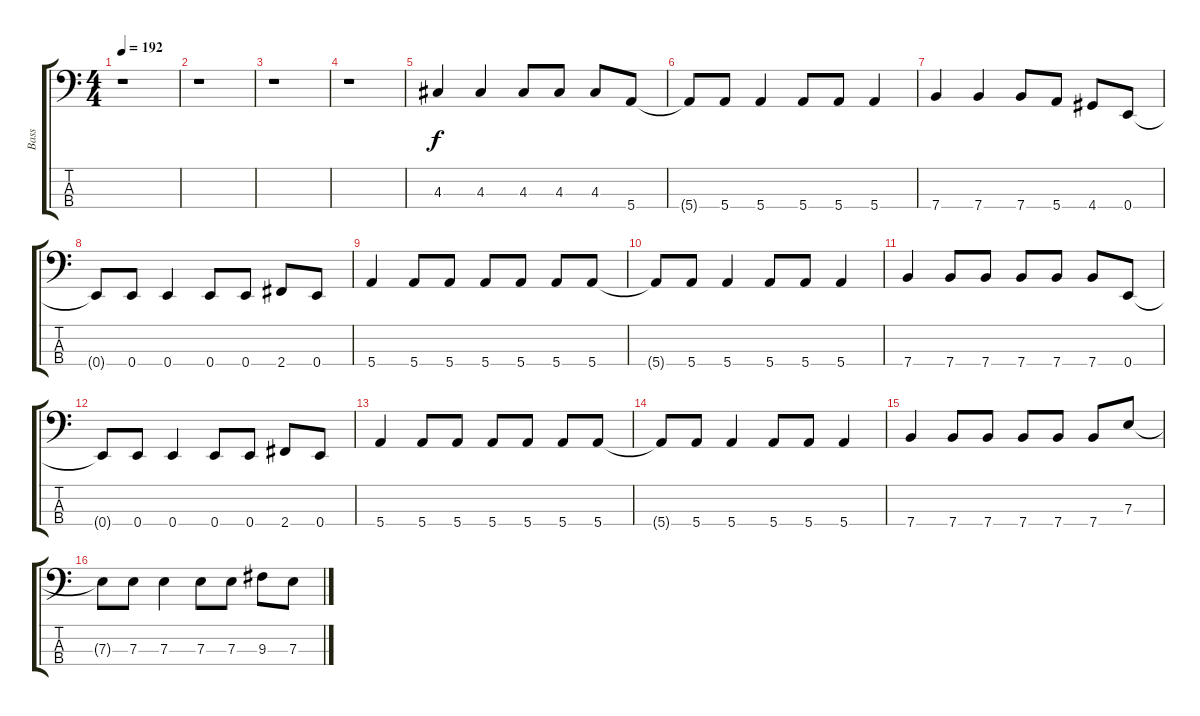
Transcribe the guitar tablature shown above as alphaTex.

\track ("Bass" "Bass") {instrument electricbasspick}
\staff {score tabs}
\tuning (G2 D2 A1 E1) {hide}
\ts (4 4)
\tempo 192
\clef f4
\ks c
r.1{dy f instrument electricbasspick} |
r.1 |
r.1 |
r.1 |
4.3.4 4.3.4 4.3.8 4.3.8 4.3.8 5.4.8 |
5.4{t}.8 5.4.8 5.4.4 5.4.8 5.4.8 5.4.4 |
7.4.4 7.4.4 7.4.8 5.4.8 4.4.8 0.4.8 |
0.4{t}.8 0.4.8 0.4.4 0.4.8 0.4.8 2.4.8 0.4.8 |
5.4.4 5.4.8 5.4.8 5.4.8 5.4.8 5.4.8 5.4.8 |
5.4{t}.8 5.4.8 5.4.4 5.4.8 5.4.8 5.4.4 |
7.4.4 7.4.8 7.4.8 7.4.8 7.4.8 7.4.8 0.4.8 |
0.4{t}.8 0.4.8 0.4.4 0.4.8 0.4.8 2.4.8 0.4.8 |
5.4.4 5.4.8 5.4.8 5.4.8 5.4.8 5.4.8 5.4.8 |
5.4{t}.8 5.4.8 5.4.4 5.4.8 5.4.8 5.4.4 |
7.4.4 7.4.8 7.4.8 7.4.8 7.4.8 7.4.8 7.3.8 |
7.3{t}.8 7.3.8 7.3.4 7.3.8 7.3.8 9.3.8 7.3.8
